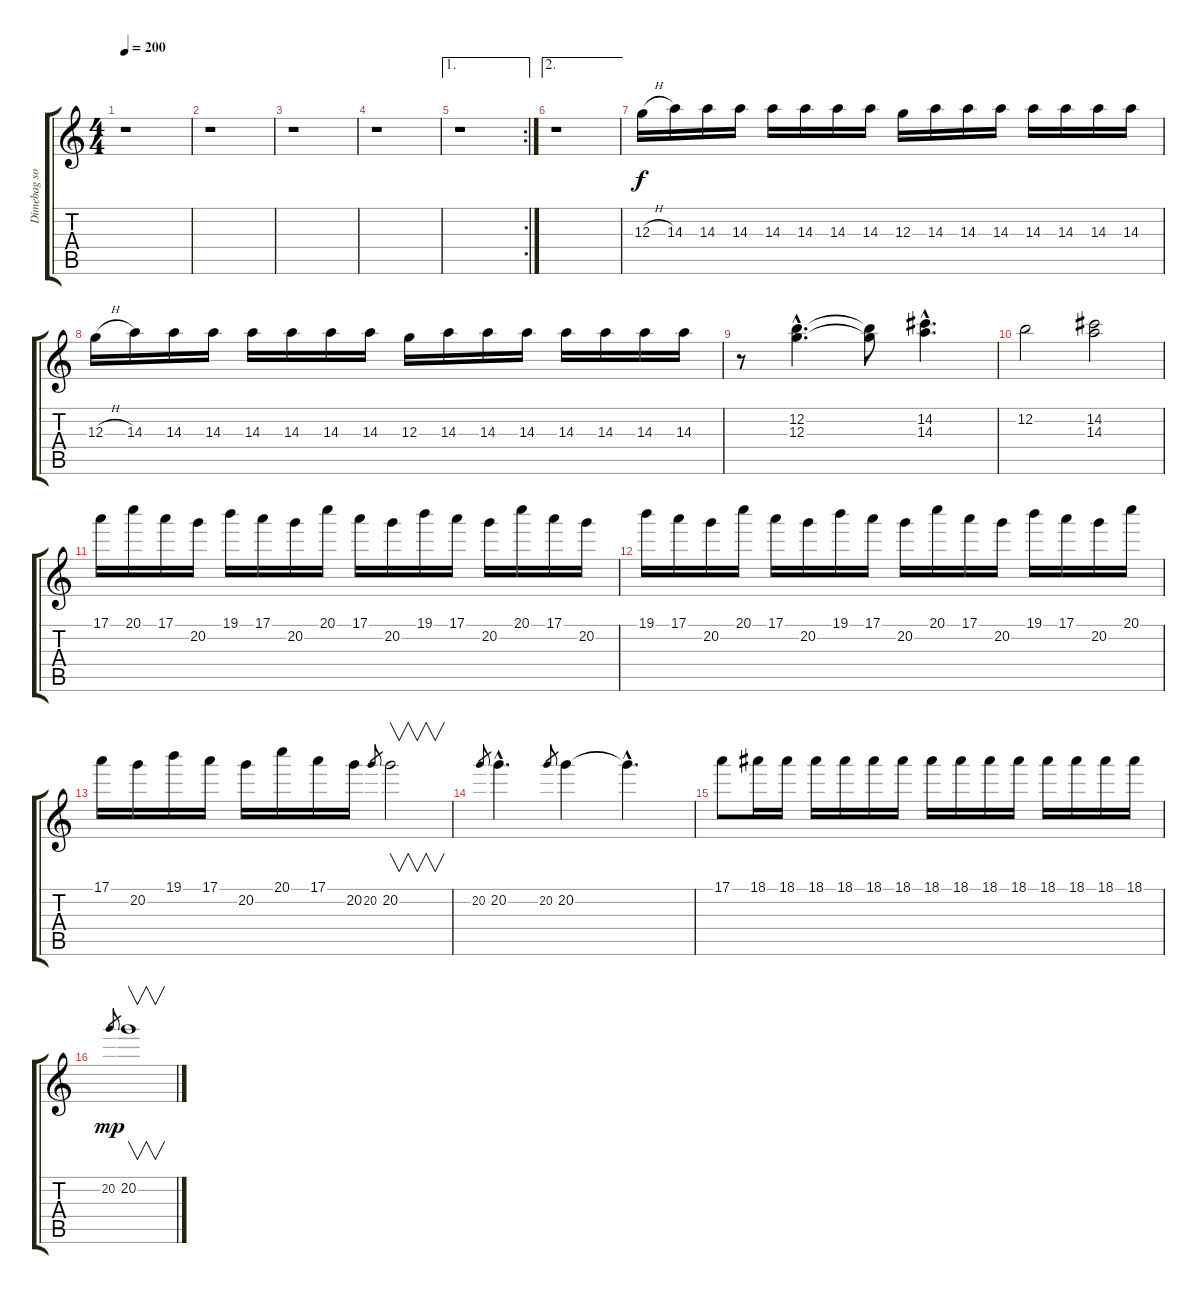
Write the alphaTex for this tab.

\track ("Dimebag solo" "Dimebag so") {instrument distortionguitar}
\staff {score tabs}
\tuning (E4 B3 G3 D3 A2 E2) {hide}
\ts (4 4)
\tempo 200
\clef g2
\ks c
r.1{dy f} |
r.1 |
r.1 |
r.1 |
\ae 1
\rc 2
r.1 |
\ae 2
r.1 |
12.3{h}.16 14.3.16 14.3.16 14.3.16 14.3.16 14.3.16 14.3.16 14.3.16 12.3.16 14.3.16 14.3.16 14.3.16 14.3.16 14.3.16 14.3.16 14.3.16 |
12.3{h}.16 14.3.16 14.3.16 14.3.16 14.3.16 14.3.16 14.3.16 14.3.16 12.3.16 14.3.16 14.3.16 14.3.16 14.3.16 14.3.16 14.3.16 14.3.16 |
r.8 (12.2{hac} 12.3{hac}).4{d} (12.2{t} 12.3{t}).8 (14.2{hac} 14.3{hac}).4{d} |
12.2.2 (14.2 14.3).2 |
17.1.16 20.1.16 17.1.16 20.2.16 19.1.16 17.1.16 20.2.16 20.1.16 17.1.16 20.2.16 19.1.16 17.1.16 20.2.16 20.1.16 17.1.16 20.2.16 |
19.1.16 17.1.16 20.2.16 20.1.16 17.1.16 20.2.16 19.1.16 17.1.16 20.2.16 20.1.16 17.1.16 20.2.16 19.1.16 17.1.16 20.2.16 20.1.16 |
17.1.16 20.2.16 19.1.16 17.1.16 20.2.16 20.1.16 17.1.16 20.2.16 20.2.8{gr} 20.2.2{v} |
20.2.8{gr} 20.2{hac}.4{d} 20.2.8{gr} 20.2.4 20.2{hac t}.4{d} |
17.1.8 18.1.16 18.1.16 18.1.16 18.1.16 18.1.16 18.1.16 18.1.16 18.1.16 18.1.16 18.1.16 18.1.16 18.1.16 18.1.16 18.1.16 |
20.2.8{gr dy mp} 20.2.1{v}
